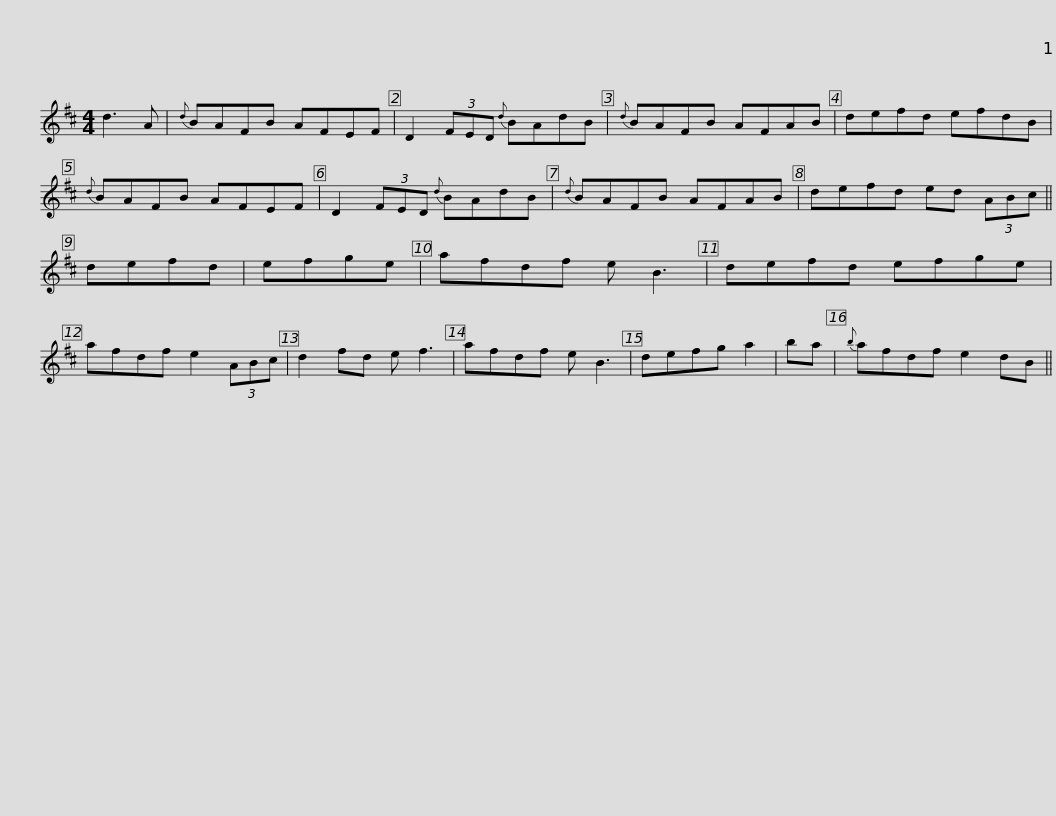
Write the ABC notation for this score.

X:1
L:1/8
M:4/4
I:linebreak $
K:D
V:1 treble
V:1
 d3 A |{d} BAFB AFEF | D2 (3FED{d} BAdB |{d} BAFB AFAB | defd efdB |$ %5
{d} BAFB AFEF | D2 (3FED{d} BAdB |{d} BAFB AFAB | defd ed (3ABc || defd | %10
 efge |$ afdf e B3 | defd efge | afdf e2 (3ABc | d2 fd e f3 | %15
 afdf e B3 | defg a2 | ba |${b} afdf e2 dB || %19
